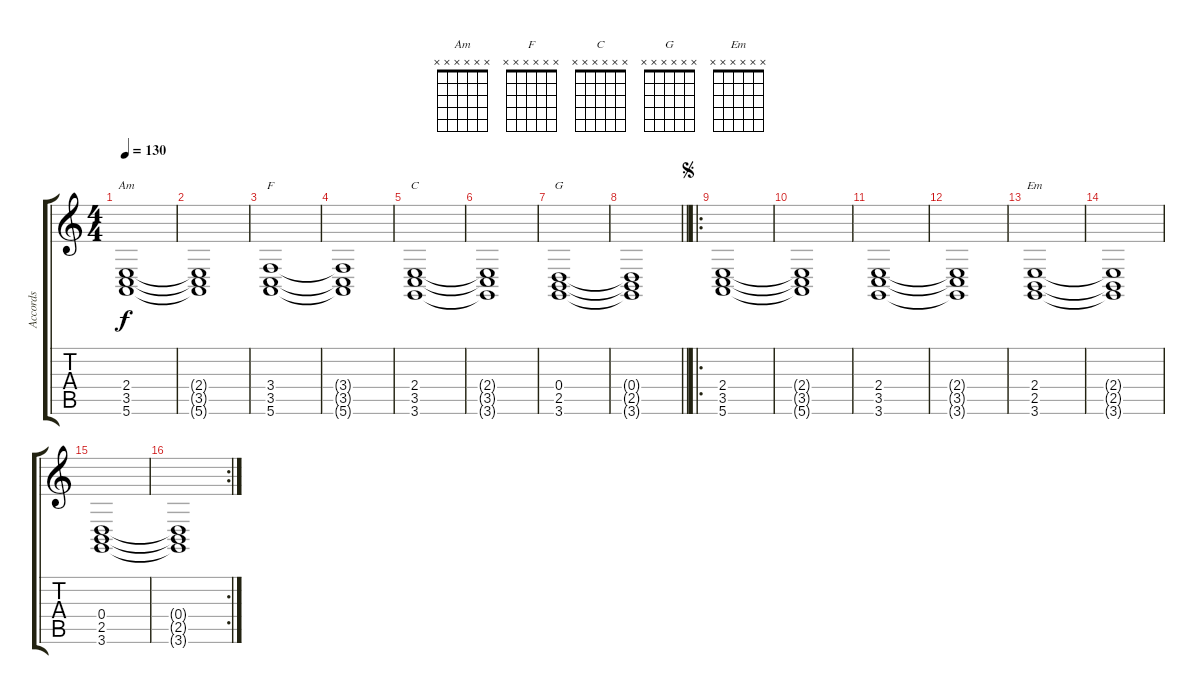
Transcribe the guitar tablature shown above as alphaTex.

\track ("Accords" "Accords") {instrument drawbarorgan}
\staff {score tabs}
\tuning (E4 B3 G3 D3 A2 E2) {hide}
\chord ("Am" x x x x x x)
\chord ("F" x x x x x x)
\chord ("C" x x x x x x)
\chord ("G" x x x x x x)
\chord ("Em" x x x x x x)
\ts (4 4)
\tempo 130
\clef g2
\ks c
(2.4 3.5 5.6).1{ch "Am" dy f} |
(2.4{t} 3.5{t} 5.6{t}).1 |
(3.4 3.5 5.6).1{ch "F"} |
(3.4{t} 3.5{t} 5.6{t}).1 |
(2.4 3.5 3.6).1{ch "C"} |
(2.4{t} 3.5{t} 3.6{t}).1 |
(0.4 2.5 3.6).1{ch "G"} |
\barLineRight lightlight
(0.4{t} 2.5{t} 3.6{t}).1 |
\ro
\jump segno
(2.4 3.5 5.6).1 |
(2.4{t} 3.5{t} 5.6{t}).1 |
(2.4 3.5 3.6).1 |
(2.4{t} 3.5{t} 3.6{t}).1 |
(2.4 2.5 3.6).1{ch "Em"} |
(2.4{t} 2.5{t} 3.6{t}).1 |
(0.4 2.5 3.6).1 |
\rc 2
(0.4{t} 2.5{t} 3.6{t}).1
